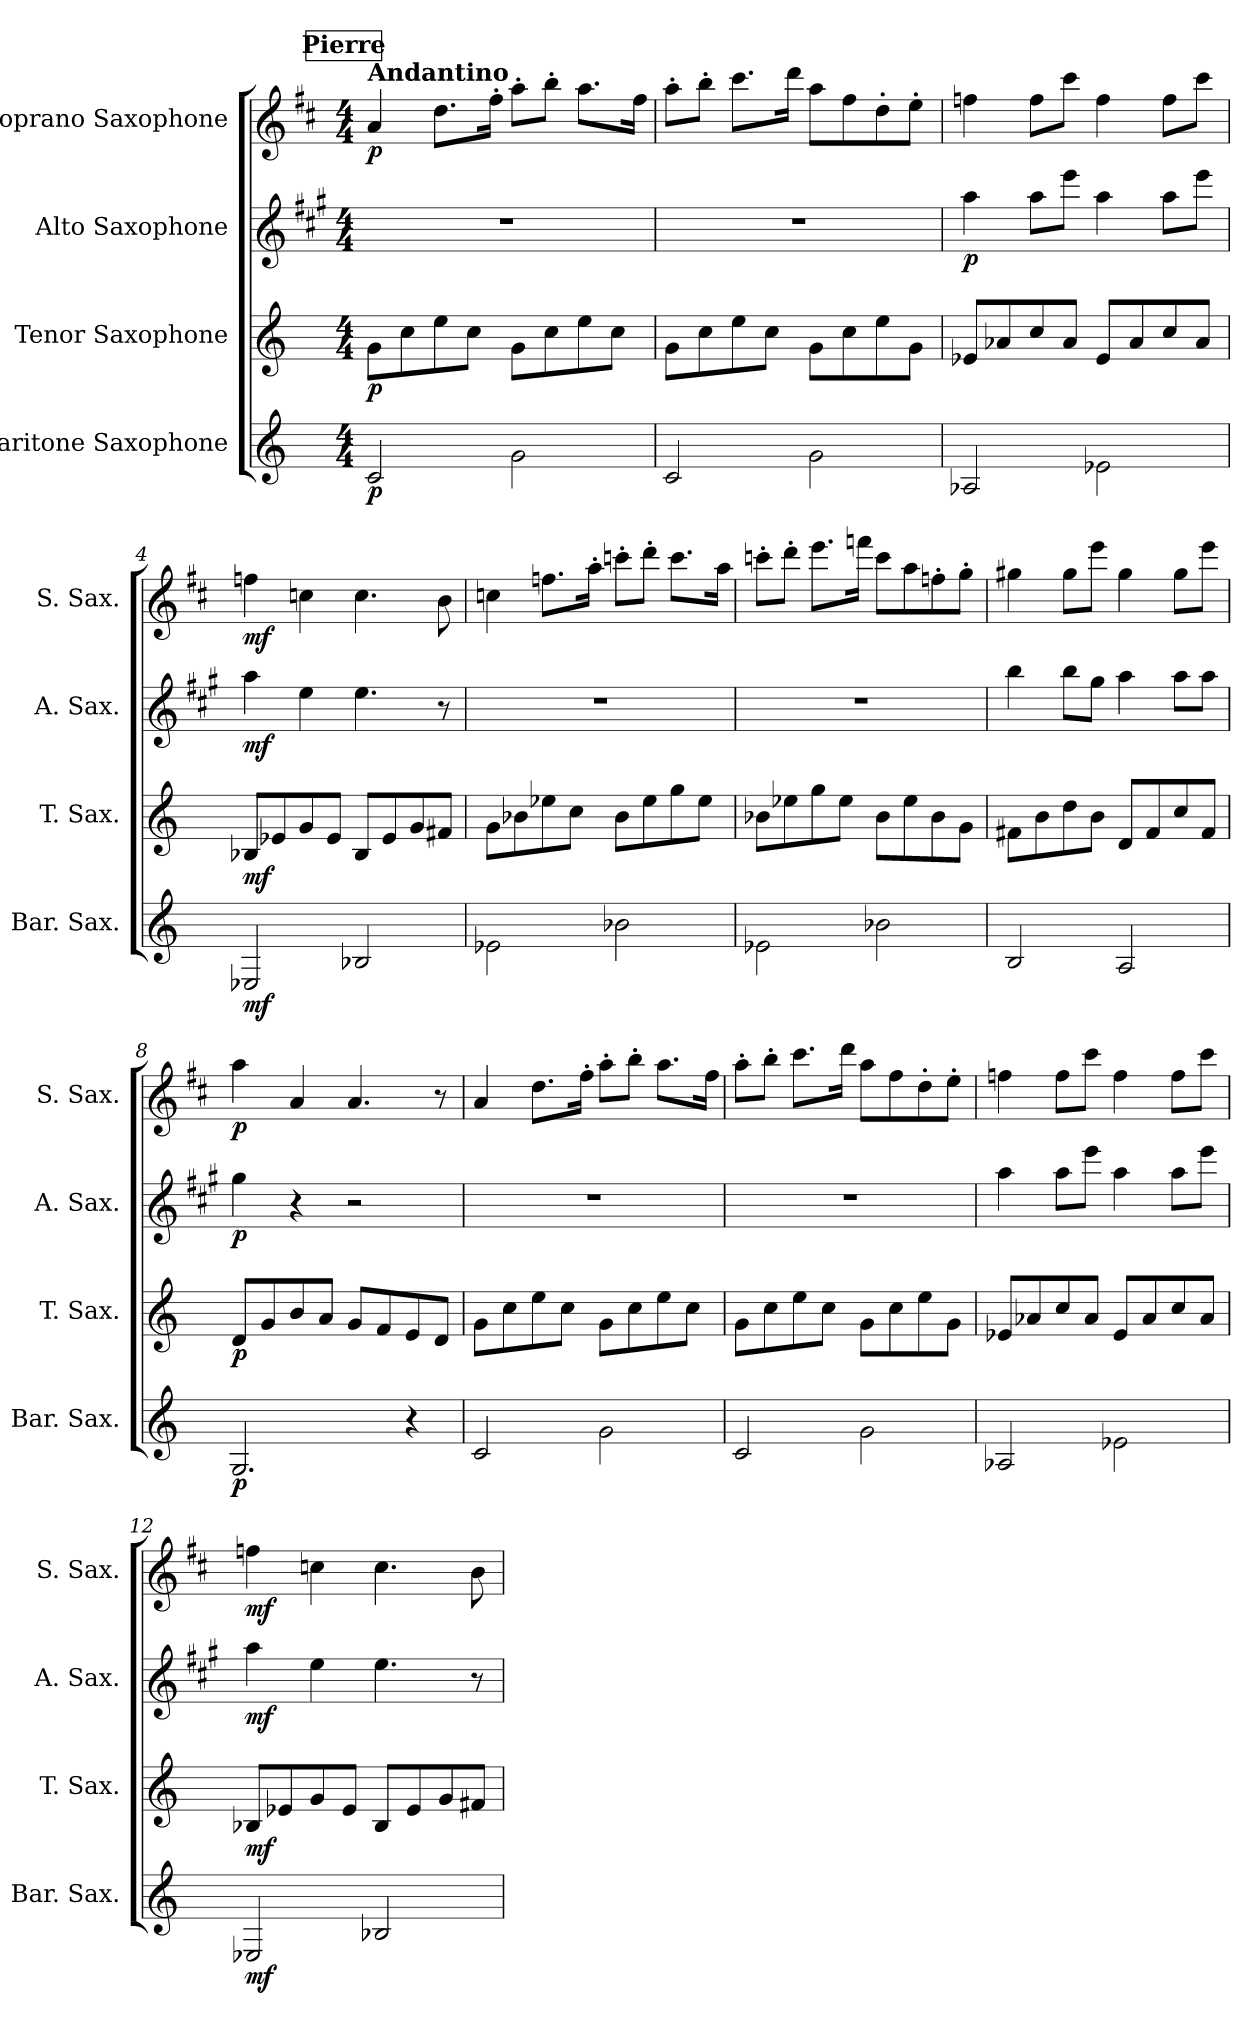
**kern	**dynam	**kern	**dynam	**kern	**dynam	**kern	**dynam
*part4	*part4	*part3	*part3	*part2	*part2	*part1	*part1
*staff4	*staff4	*staff3	*staff3	*staff2	*staff2	*staff1	*staff1
*I"Baritone Saxophone	*	*I"Tenor Saxophone	*	*I"Alto Saxophone	*	*I"Soprano Saxophone	*
*I'Bar. Sax.	*	*I'T. Sax.	*	*I'A. Sax.	*	*I'S. Sax.	*
*clefG2	*	*clefG2	*	*clefG2	*	*clefG2	*
*ITrd12c21	*	*ITrd8c14	*	*ITrd5c9	*	*ITrd1c2	*
*k[]	*	*k[]	*	*k[]	*	*k[]	*
*M4/4	*	*M4/4	*	*M4/4	*	*M4/4	*
!!LO:REH:place=s1:a:B:fs=13.5337:t=Pierre
=1	=1	=1	=1	=1	=1	=1	=1
!	!	!	!	!	!	!LO:TX:a:B:t=Andantino	!
!	!LO:DY:b	!	!LO:DY:b	!	!	!	!LO:DY:b
2C/	p	8G\L	p	1r	.	4g/	p
.	.	8c\	.	.	.	.	.
.	.	8e\	.	.	.	8.cc\L	.
.	.	8c\J	.	.	.	.	.
.	.	.	.	.	.	16ee'\Jk	.
2G\	.	8G\L	.	.	.	8gg'\L	.
.	.	8c\	.	.	.	8aa'\J	.
.	.	8e\	.	.	.	8.gg\L	.
.	.	8c\J	.	.	.	.	.
.	.	.	.	.	.	16ee\Jk	.
=2	=2	=2	=2	=2	=2	=2	=2
2C/	.	8G\L	.	1r	.	8gg'\L	.
.	.	8c\	.	.	.	8aa'\J	.
.	.	8e\	.	.	.	8.bb\L	.
.	.	8c\J	.	.	.	.	.
.	.	.	.	.	.	16ccc\Jk	.
2G\	.	8G\L	.	.	.	8gg\L	.
.	.	8c\	.	.	.	8ee\	.
.	.	8e\	.	.	.	8cc'\	.
.	.	8G\J	.	.	.	8dd'\J	.
=3	=3	=3	=3	=3	=3	=3	=3
!	!	!	!	!	!LO:DY:b	!	!
2AA-X/	.	8E-X/L	.	4cc\	p	4ee-X\	.
.	.	8A-X/	.	.	.	.	.
.	.	8c/	.	8cc\L	.	8ee-\L	.
.	.	8A-/J	.	8gg\J	.	8bb\J	.
2E-X\	.	8E-/L	.	4cc\	.	4ee-\	.
.	.	8A-/	.	.	.	.	.
.	.	8c/	.	8cc\L	.	8ee-\L	.
.	.	8A-/J	.	8gg\J	.	8bb\J	.
=4	=4	=4	=4	=4	=4	=4	=4
!	!LO:DY:b	!	!LO:DY:b	!	!LO:DY:b	!	!LO:DY:b
2EE-X/	mf	8BB-X/L	mf	4cc\	mf	4ee-X\	mf
.	.	8E-X/	.	.	.	.	.
.	.	8G/	.	4g\	.	4b-X\	.
.	.	8E-/J	.	.	.	.	.
2BB-X/	.	8BB-/L	.	4.g\	.	4.b-\	.
.	.	8E-/	.	.	.	.	.
.	.	8G/	.	.	.	.	.
.	.	8F#X/J	.	8r	.	8a\	.
!!LO:LB:g=z
=5	=5	=5	=5	=5	=5	=5	=5
2E-X\	.	8G\L	.	1r	.	4b-X\	.
.	.	8B-X\	.	.	.	.	.
.	.	8e-X\	.	.	.	8.ee-X\L	.
.	.	8c\J	.	.	.	.	.
.	.	.	.	.	.	16gg'\Jk	.
2B-X\	.	8B-\L	.	.	.	8bb-X'\L	.
.	.	8e-\	.	.	.	8ccc'\J	.
.	.	8g\	.	.	.	8.bb-\L	.
.	.	8e-\J	.	.	.	.	.
.	.	.	.	.	.	16gg\Jk	.
=6	=6	=6	=6	=6	=6	=6	=6
2E-X\	.	8B-X\L	.	1r	.	8bb-X'\L	.
.	.	8e-X\	.	.	.	8ccc'\J	.
.	.	8g\	.	.	.	8.ddd\L	.
.	.	8e-\J	.	.	.	.	.
.	.	.	.	.	.	16eee-X\Jk	.
2B-X\	.	8B-\L	.	.	.	8bb-\L	.
.	.	8e-\	.	.	.	8gg\	.
.	.	8B-\	.	.	.	8ee-X'\	.
.	.	8G\J	.	.	.	8ff'\J	.
=7	=7	=7	=7	=7	=7	=7	=7
2BB/	.	8F#X\L	.	4dd\	.	4ff#X\	.
.	.	8B\	.	.	.	.	.
.	.	8d\	.	8dd\L	.	8ff#\L	.
.	.	8B\J	.	8b\J	.	8ddd\J	.
2AA/	.	8D/L	.	4cc\	.	4ff#\	.
.	.	8F#/	.	.	.	.	.
.	.	8c/	.	8cc\L	.	8ff#\L	.
.	.	8F#/J	.	8cc\J	.	8ddd\J	.
=8	=8	=8	=8	=8	=8	=8	=8
!	!LO:DY:b	!	!LO:DY:b	!	!LO:DY:b	!	!LO:DY:b
2.GG/	p	8D/L	p	4b\	p	4gg\	p
.	.	8G/	.	.	.	.	.
.	.	8B/	.	4r	.	4g/	.
.	.	8A/J	.	.	.	.	.
.	.	8G/L	.	2r	.	4.g/	.
.	.	8F/	.	.	.	.	.
4r	.	8E/	.	.	.	.	.
.	.	8D/J	.	.	.	8r	.
!!LO:LB:g=z
=9	=9	=9	=9	=9	=9	=9	=9
2C/	.	8G\L	.	1r	.	4g/	.
.	.	8c\	.	.	.	.	.
.	.	8e\	.	.	.	8.cc\L	.
.	.	8c\J	.	.	.	.	.
.	.	.	.	.	.	16ee'\Jk	.
2G\	.	8G\L	.	.	.	8gg'\L	.
.	.	8c\	.	.	.	8aa'\J	.
.	.	8e\	.	.	.	8.gg\L	.
.	.	8c\J	.	.	.	.	.
.	.	.	.	.	.	16ee\Jk	.
=10	=10	=10	=10	=10	=10	=10	=10
2C/	.	8G\L	.	1r	.	8gg'\L	.
.	.	8c\	.	.	.	8aa'\J	.
.	.	8e\	.	.	.	8.bb\L	.
.	.	8c\J	.	.	.	.	.
.	.	.	.	.	.	16ccc\Jk	.
2G\	.	8G\L	.	.	.	8gg\L	.
.	.	8c\	.	.	.	8ee\	.
.	.	8e\	.	.	.	8cc'\	.
.	.	8G\J	.	.	.	8dd'\J	.
=11	=11	=11	=11	=11	=11	=11	=11
2AA-X/	.	8E-X/L	.	4cc\	.	4ee-X\	.
.	.	8A-X/	.	.	.	.	.
.	.	8c/	.	8cc\L	.	8ee-\L	.
.	.	8A-/J	.	8gg\J	.	8bb\J	.
2E-X\	.	8E-/L	.	4cc\	.	4ee-\	.
.	.	8A-/	.	.	.	.	.
.	.	8c/	.	8cc\L	.	8ee-\L	.
.	.	8A-/J	.	8gg\J	.	8bb\J	.
=12	=12	=12	=12	=12	=12	=12	=12
!	!LO:DY:b	!	!LO:DY:b	!	!LO:DY:b	!	!LO:DY:b
2EE-X/	mf	8BB-X/L	mf	4cc\	mf	4ee-X\	mf
.	.	8E-X/	.	.	.	.	.
.	.	8G/	.	4g\	.	4b-X\	.
.	.	8E-/J	.	.	.	.	.
2BB-X/	.	8BB-/L	.	4.g\	.	4.b-\	.
.	.	8E-/	.	.	.	.	.
.	.	8G/	.	.	.	.	.
.	.	8F#X/J	.	8r	.	8a\	.
=	=	=	=	=	=	=	=
*-	*-	*-	*-	*-	*-	*-	*-
